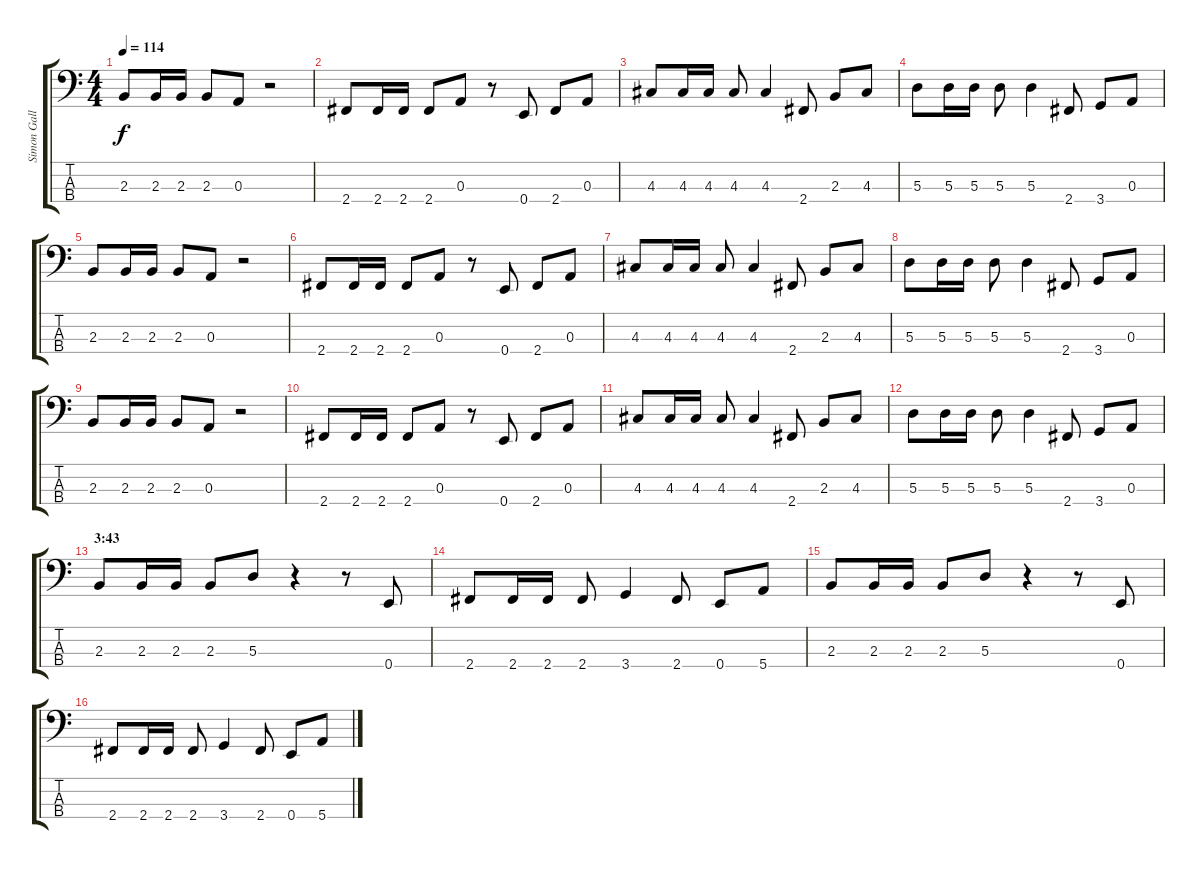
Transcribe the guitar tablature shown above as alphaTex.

\track ("Simon Gallup (bass)" "Simon Gall") {instrument electricbasspick}
\staff {score tabs}
\tuning (G2 D2 A1 E1) {hide}
\ts (4 4)
\tempo 114
\clef f4
\ks c
2.3.8{dy f} 2.3.16 2.3.16 2.3.8 0.3.8 r.2 |
2.4.8 2.4.16 2.4.16 2.4.8 0.3.8 r.8 0.4.8 2.4.8 0.3.8 |
4.3.8 4.3.16 4.3.16 4.3.8 4.3.4 2.4.8 2.3.8 4.3.8 |
5.3.8 5.3.16 5.3.16 5.3.8 5.3.4 2.4.8 3.4.8 0.3.8 |
2.3.8 2.3.16 2.3.16 2.3.8 0.3.8 r.2 |
2.4.8 2.4.16 2.4.16 2.4.8 0.3.8 r.8 0.4.8 2.4.8 0.3.8 |
4.3.8 4.3.16 4.3.16 4.3.8 4.3.4 2.4.8 2.3.8 4.3.8 |
5.3.8 5.3.16 5.3.16 5.3.8 5.3.4 2.4.8 3.4.8 0.3.8 |
2.3.8 2.3.16 2.3.16 2.3.8 0.3.8 r.2 |
2.4.8 2.4.16 2.4.16 2.4.8 0.3.8 r.8 0.4.8 2.4.8 0.3.8 |
4.3.8 4.3.16 4.3.16 4.3.8 4.3.4 2.4.8 2.3.8 4.3.8 |
5.3.8 5.3.16 5.3.16 5.3.8 5.3.4 2.4.8 3.4.8 0.3.8 |
\section ("" "3:43")
2.3.8 2.3.16 2.3.16 2.3.8 5.3.8 r.4 r.8 0.4.8 |
2.4.8 2.4.16 2.4.16 2.4.8 3.4.4 2.4.8 0.4.8 5.4.8 |
2.3.8 2.3.16 2.3.16 2.3.8 5.3.8 r.4 r.8 0.4.8 |
2.4.8 2.4.16 2.4.16 2.4.8 3.4.4 2.4.8 0.4.8 5.4.8
